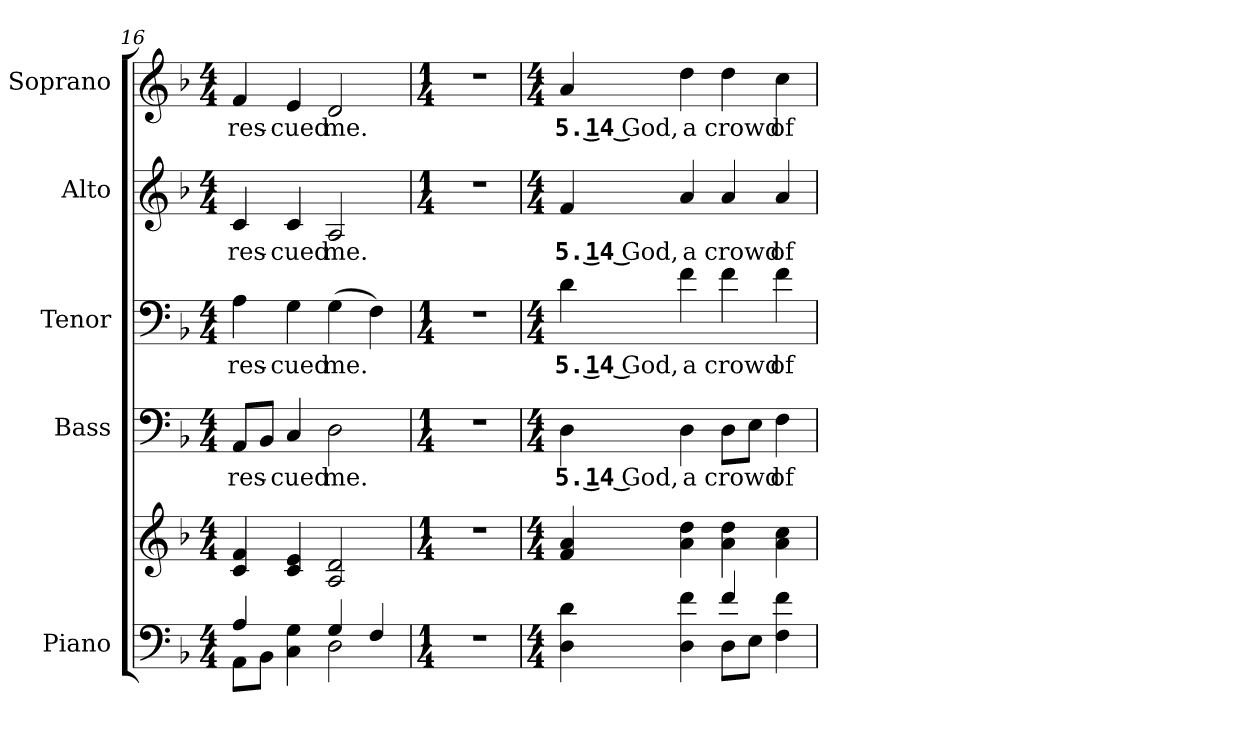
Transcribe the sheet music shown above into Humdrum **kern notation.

**kern	**kern	**kern	**text	**kern	**text	**kern	**text	**kern	**text
*part5	*part5	*part4	*part4	*part3	*part3	*part2	*part2	*part1	*part1
*staff6	*staff5	*staff4	*staff4	*staff3	*staff3	*staff2	*staff2	*staff1	*staff1
*I"Piano	*	*I"Bass	*	*I"Tenor	*	*I"Alto	*	*I"Soprano	*
*I'Pno.	*	*I'B.	*	*I'T.	*	*I'A.	*	*I'S.	*
*clefF4	*clefG2	*clefF4	*	*clefF4	*	*clefG2	*	*clefG2	*
*k[b-]	*k[b-]	*k[b-]	*	*k[b-]	*	*k[b-]	*	*k[b-]	*
*F:	*F:	*F:	*	*F:	*	*F:	*	*F:	*
*M4/4	*M4/4	*M4/4	*	*M4/4	*	*M4/4	*	*M4/4	*
=16	=16	=16	=16	=16	=16	=16	=16	=16	=16
*^	*	*	*	*	*	*	*	*	*
!	!	!	!	!LO:LY:b:color=#000000	!	!	!	!	!	!
!	!	!	!	!	!	!LO:LY:b:color=#000000	!	!	!	!
!	!	!	!	!	!	!	!	!LO:LY:b:color=#000000	!	!
!	!	!	!	!	!	!	!	!	!	!LO:LY:b:color=#000000
4Ai/	8AAi\L	4ci/ 4fi	8AAi/L	res-	4Ai\	res-	4ci/	res-	4fi/	res-
.	8BB-i\J	.	8BB-i/J	.	.	.	.	.	.	.
!	!	!	!	!LO:LY:b:color=#000000	!	!	!	!	!	!
!	!	!	!	!	!	!LO:LY:b:color=#000000	!	!	!	!
!	!	!	!	!	!	!	!	!LO:LY:b:color=#000000	!	!
!	!	!	!	!	!	!	!	!	!	!LO:LY:b:color=#000000
4Ci\ 4Gi	4ryy	4ci/ 4ei	4Ci/	-cued	4Gi\	-cued	4ci/	-cued	4ei/	-cued
!	!	!	!	!LO:LY:b:color=#000000	!	!	!	!	!	!
!	!	!	!	!	!	!LO:LY:b:color=#000000	!	!	!	!
!	!	!	!	!	!	!	!	!LO:LY:b:color=#000000	!	!
!	!	!	!	!	!	!	!	!	!	!LO:LY:b:color=#000000
4Gi/	2Di\	2Ai/ 2di	2Di\	me.	(4Gi\	me.	2Ai/	me.	2di/	me.
4Fi/	.	.	.	.	4Fi\)	.	.	.	.	.
*v	*v	*	*	*	*	*	*	*	*	*
!!LO:PB:g=z
=17	=17	=17	=17	=17	=17	=17	=17	=17	=17
*M1/4	*M1/4	*M1/4	*	*M1/4	*	*M1/4	*	*M1/4	*
!LO:N:vis=1	!LO:N:vis=1	!LO:N:vis=1	!	!LO:N:vis=1	!	!LO:N:vis=1	!	!LO:N:vis=1	!
4r	4r	4r	.	4r	.	4r	.	4r	.
=18	=18	=18	=18	=18	=18	=18	=18	=18	=18
*M4/4	*M4/4	*M4/4	*	*M4/4	*	*M4/4	*	*M4/4	*
*^	*	*	*	*	*	*	*	*	*
!	!	!	!	!LO:LY:b:color=#000000	!	!	!	!	!	!
!	!	!	!	!	!	!LO:LY:b:color=#000000	!	!	!	!
!	!	!	!	!	!	!	!	!LO:LY:b:color=#000000	!	!
!	!	!	!	!	!	!	!	!	!	!LO:LY:b:color=#000000
4Di\ 4di	2ryy	4fi/ 4ai	4Di\	5. 14 God,	4di\	5. 14 God,	4fi/	5. 14 God,	4ai/	5. 14 God,
!	!	!	!	!LO:LY:b:color=#000000	!	!	!	!	!	!
!	!	!	!	!	!	!LO:LY:b:color=#000000	!	!	!	!
!	!	!	!	!	!	!	!	!LO:LY:b:color=#000000	!	!
!	!	!	!	!	!	!	!	!	!	!LO:LY:b:color=#000000
4Di\ 4fi	.	4ai\ 4ddi	4Di\	a	4fi\	a	4ai/	a	4ddi\	a
!	!	!	!	!LO:LY:b:color=#000000	!	!	!	!	!	!
!	!	!	!	!	!	!LO:LY:b:color=#000000	!	!	!	!
!	!	!	!	!	!	!	!	!LO:LY:b:color=#000000	!	!
!	!	!	!	!	!	!	!	!	!	!LO:LY:b:color=#000000
4fi/	8Di\L	4ai\ 4ddi	8Di\L	crowd	4fi\	crowd	4ai/	crowd	4ddi\	crowd
.	8Ei\J	.	8Ei\J	.	.	.	.	.	.	.
!	!	!	!	!LO:LY:b:color=#000000	!	!	!	!	!	!
!	!	!	!	!	!	!LO:LY:b:color=#000000	!	!	!	!
!	!	!	!	!	!	!	!	!LO:LY:b:color=#000000	!	!
!	!	!	!	!	!	!	!	!	!	!LO:LY:b:color=#000000
4Fi\ 4fi	4ryy	4ai\ 4cci	4Fi\	of	4fi\	of	4ai/	of	4cci\	of
*v	*v	*	*	*	*	*	*	*	*	*
=	=	=	=	=	=	=	=	=	=
*-	*-	*-	*-	*-	*-	*-	*-	*-	*-
